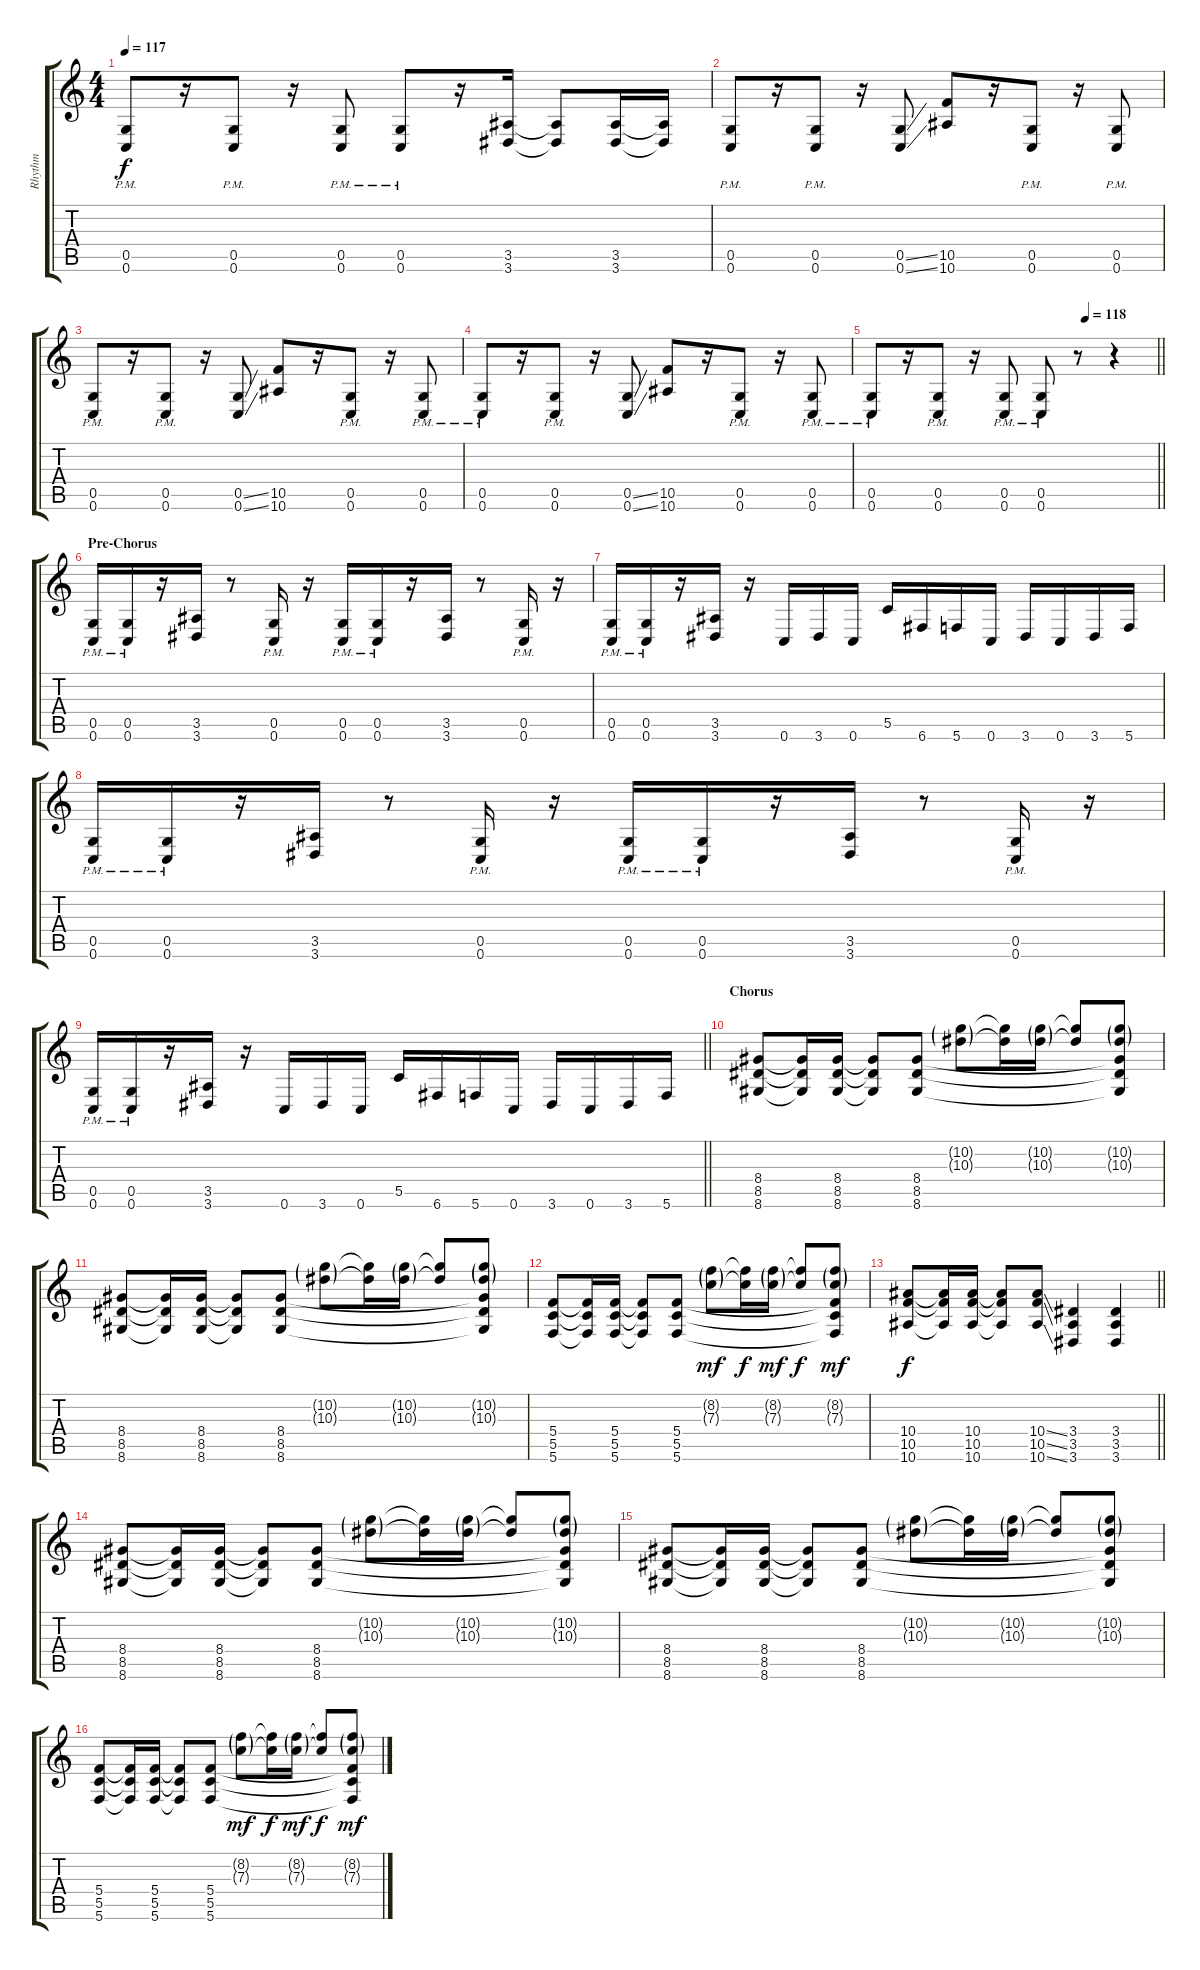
\track ("Rhythm" "Rhythm") {instrument distortionguitar}
\staff {score tabs}
\tuning (D4 A3 F3 C3 G2 C2) {hide}
\ts (4 4)
\tempo 117
\clef g2
\ks c
(0.5{pm} 0.6{pm}).8{dy f} r.16 (0.5{pm} 0.6{pm}).8 r.16 (0.5{pm} 0.6{pm}).8 (0.5{pm} 0.6{pm}).8 r.16 (3.5 3.6).16 (3.5{t} 3.6{t}).8 (3.5 3.6).16 (3.5{t} 3.6{t}).16 |
(0.5{pm} 0.6{pm}).8 r.16 (0.5{pm} 0.6{pm}).8 r.16 (0.5{ss} 0.6{ss}).8 (10.5 10.6).8 r.16 (0.5{pm} 0.6{pm}).8 r.16 (0.5{pm} 0.6{pm}).8 |
(0.5{pm} 0.6{pm}).8 r.16 (0.5{pm} 0.6{pm}).8 r.16 (0.5{ss} 0.6{ss}).8 (10.5 10.6).8 r.16 (0.5{pm} 0.6{pm}).8 r.16 (0.5{pm} 0.6{pm}).8 |
(0.5{pm} 0.6{pm}).8 r.16 (0.5{pm} 0.6{pm}).8 r.16 (0.5{ss} 0.6{ss}).8 (10.5 10.6).8 r.16 (0.5{pm} 0.6{pm}).8 r.16 (0.5{pm} 0.6{pm}).8 |
\tempo (118 0.75)
\barLineRight lightlight
(0.5{pm} 0.6{pm}).8 r.16 (0.5{pm} 0.6{pm}).8 r.16 (0.5{pm} 0.6{pm}).8 (0.5{pm} 0.6{pm}).8 r.8 r.4 |
\section ("" "Pre-Chorus")
(0.5{pm} 0.6{pm}).16 (0.5{pm} 0.6{pm}).16 r.16 (3.5 3.6).16 r.8 (0.5{pm} 0.6{pm}).16 r.16 (0.5{pm} 0.6{pm}).16 (0.5{pm} 0.6{pm}).16 r.16 (3.5 3.6).16 r.8 (0.5{pm} 0.6{pm}).16 r.16 |
(0.5{pm} 0.6{pm}).16 (0.5{pm} 0.6{pm}).16 r.16 (3.5 3.6).16 r.16 0.6.16 3.6.16 0.6.16 5.5.16 6.6.16 5.6.16 0.6.16 3.6.16 0.6.16 3.6.16 5.6.16 |
(0.5{pm} 0.6{pm}).16 (0.5{pm} 0.6{pm}).16 r.16 (3.5 3.6).16 r.8 (0.5{pm} 0.6{pm}).16 r.16 (0.5{pm} 0.6{pm}).16 (0.5{pm} 0.6{pm}).16 r.16 (3.5 3.6).16 r.8 (0.5{pm} 0.6{pm}).16 r.16 |
\barLineRight lightlight
(0.5{pm} 0.6{pm}).16 (0.5{pm} 0.6{pm}).16 r.16 (3.5 3.6).16 r.16 0.6.16 3.6.16 0.6.16 5.5.16 6.6.16 5.6.16 0.6.16 3.6.16 0.6.16 3.6.16 5.6.16 |
\section ("" "Chorus")
(8.4 8.5 8.6).8 (8.4{t} 8.5{t} 8.6{t}).16 (8.4 8.5 8.6).16 (8.4{t} 8.5{t} 8.6{t}).8 (8.4 8.5 8.6).8 (10.2{g} 10.3{g}).8 (10.2{t} 10.3{t}).16 (10.2{g} 10.3{g}).16 (10.2{t} 10.3{t}).8 (10.2{g} 10.3{g} 8.4{t} 8.5{t} 8.6{t}).8 |
(8.4 8.5 8.6).8 (8.4{t} 8.5{t} 8.6{t}).16 (8.4 8.5 8.6).16 (8.4{t} 8.5{t} 8.6{t}).8 (8.4 8.5 8.6).8 (10.2{g} 10.3{g}).8 (10.2{t} 10.3{t}).16 (10.2{g} 10.3{g}).16 (10.2{t} 10.3{t}).8 (10.2{g} 10.3{g} 8.4{t} 8.5{t} 8.6{t}).8 |
(5.4 5.5 5.6).8 (5.4{t} 5.5{t} 5.6{t}).16 (5.4 5.5 5.6).16 (5.4{t} 5.5{t} 5.6{t}).8 (5.4 5.5 5.6).8 (8.2{g} 7.3{g}).8{dy mf} (8.2{t} 7.3{t}).16{dy f} (8.2{g} 7.3{g}).16{dy mf} (8.2{t} 7.3{t}).8{dy f} (8.2{g} 7.3{g} 5.4{t} 5.5{t} 5.6{t}).8{dy mf} |
\barLineRight lightlight
(10.4 10.5 10.6).8{dy f} (10.4{t} 10.5{t} 10.6{t}).16 (10.4 10.5 10.6).16 (10.4{t} 10.5{t} 10.6{t}).8 (10.4{ss} 10.5{ss} 10.6{ss}).8 (3.4 3.5 3.6).4 (3.4 3.5 3.6).4 |
(8.4 8.5 8.6).8 (8.4{t} 8.5{t} 8.6{t}).16 (8.4 8.5 8.6).16 (8.4{t} 8.5{t} 8.6{t}).8 (8.4 8.5 8.6).8 (10.2{g} 10.3{g}).8 (10.2{t} 10.3{t}).16 (10.2{g} 10.3{g}).16 (10.2{t} 10.3{t}).8 (10.2{g} 10.3{g} 8.4{t} 8.5{t} 8.6{t}).8 |
(8.4 8.5 8.6).8 (8.4{t} 8.5{t} 8.6{t}).16 (8.4 8.5 8.6).16 (8.4{t} 8.5{t} 8.6{t}).8 (8.4 8.5 8.6).8 (10.2{g} 10.3{g}).8 (10.2{t} 10.3{t}).16 (10.2{g} 10.3{g}).16 (10.2{t} 10.3{t}).8 (10.2{g} 10.3{g} 8.4{t} 8.5{t} 8.6{t}).8 |
(5.4 5.5 5.6).8 (5.4{t} 5.5{t} 5.6{t}).16 (5.4 5.5 5.6).16 (5.4{t} 5.5{t} 5.6{t}).8 (5.4 5.5 5.6).8 (8.2{g} 7.3{g}).8{dy mf} (8.2{t} 7.3{t}).16{dy f} (8.2{g} 7.3{g}).16{dy mf} (8.2{t} 7.3{t}).8{dy f} (8.2{g} 7.3{g} 5.4{t} 5.5{t} 5.6{t}).8{dy mf}
